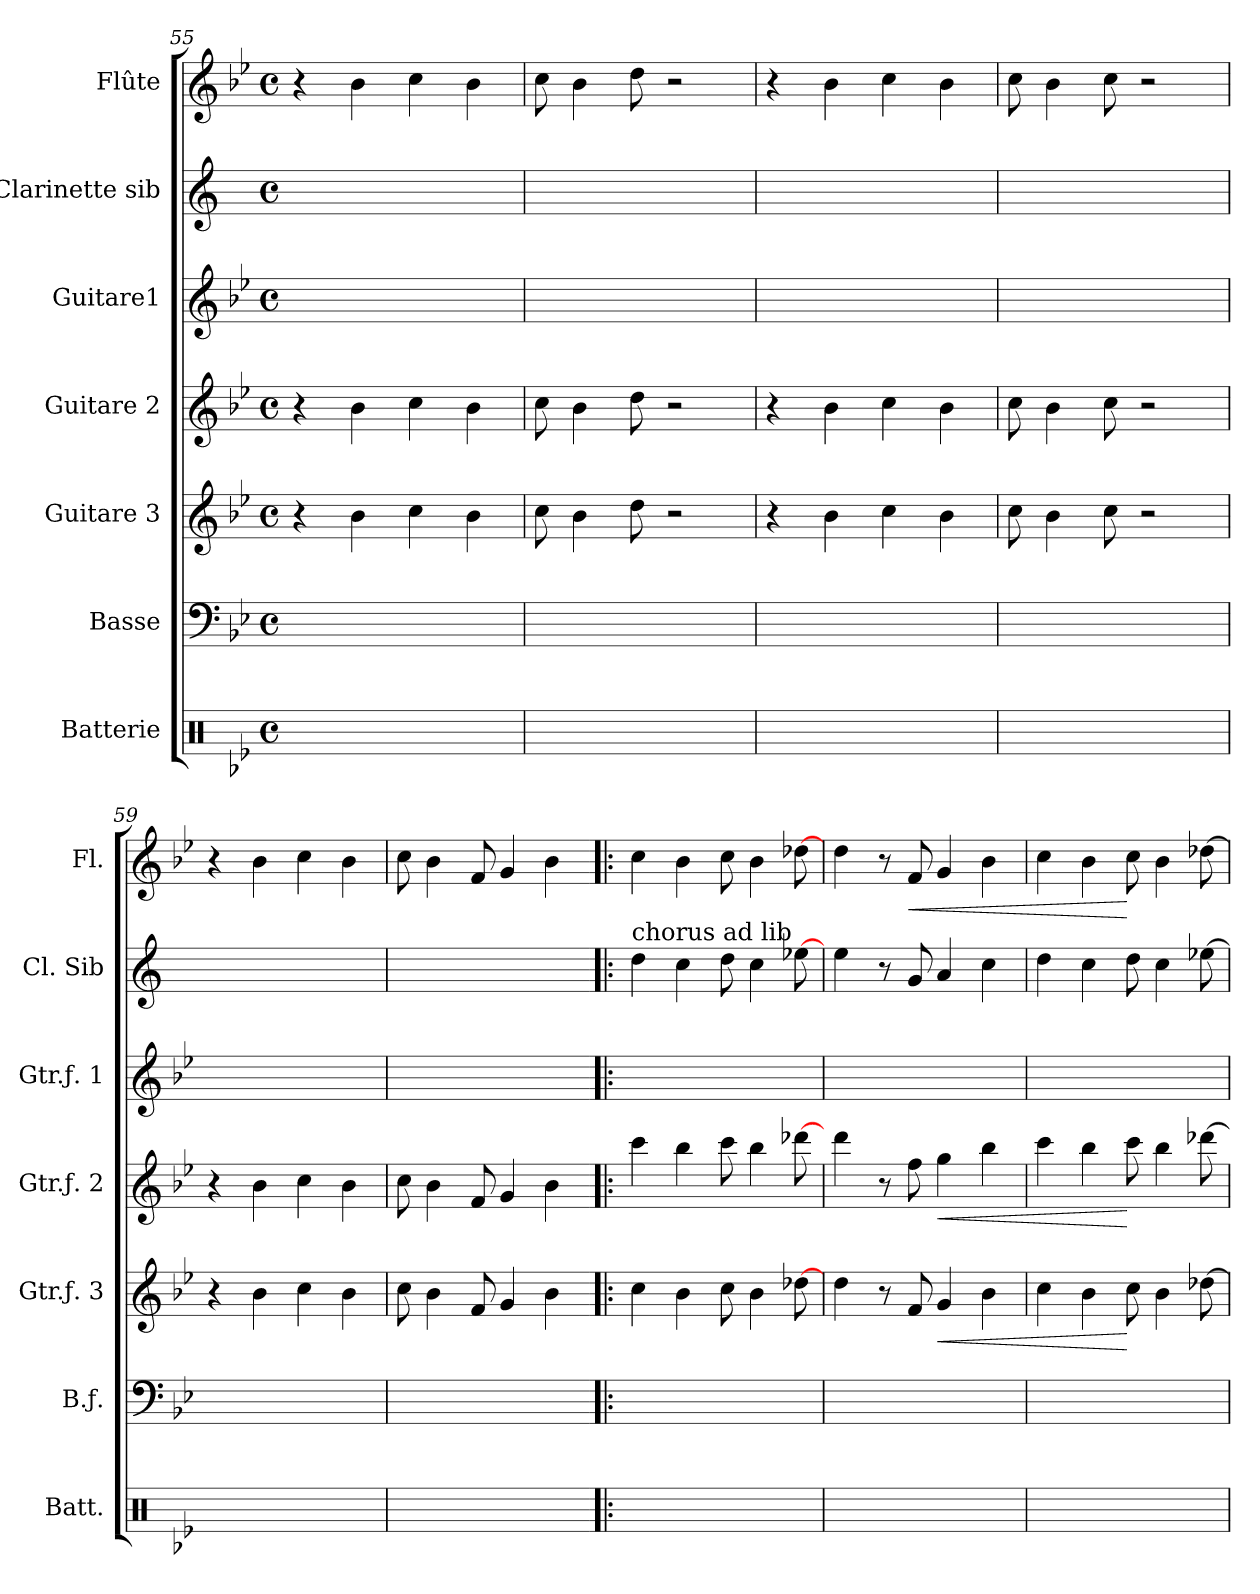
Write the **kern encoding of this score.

**kern	**kern	**kern	**dynam	**kern	**dynam	**kern	**kern	**kern	**dynam
*part7	*part6	*part5	*part5	*part4	*part4	*part3	*part2	*part1	*part1
*staff7	*staff6	*staff5	*staff5	*staff4	*staff4	*staff3	*staff2	*staff1	*staff1
*I"Batterie	*I"Basse	*I"Guitare 3	*	*I"Guitare  2	*	*I"Guitare1	*I"Clarinette sib	*I"Flûte	*
*I'Batt.	*I'B.ƒ.	*I'Gtr.ƒ. 3	*	*I'Gtr.ƒ. 2	*	*I'Gtr.ƒ. 1	*I'Cl. Sib	*I'Fl.	*
*clefX	*clefF4	*clefG2	*	*clefG2	*	*clefG2	*clefG2	*clefG2	*
*	*ITrd7c12	*ITrd7c12	*	*ITrd7c12	*	*ITrd7c12	*ITrd1c2	*	*
*k[b-e-]	*k[b-e-]	*k[b-e-]	*	*k[b-e-]	*	*k[b-e-]	*k[b-e-]	*k[b-e-]	*
*B-:	*B-:	*B-:	*	*B-:	*	*B-:	*B-:	*B-:	*
*M4/4	*M4/4	*M4/4	*	*M4/4	*	*M4/4	*M4/4	*M4/4	*
*met(c)	*met(c)	*met(c)	*	*met(c)	*	*met(c)	*met(c)	*met(c)	*
=55	=55	=55	=55	=55	=55	=55	=55	=55	=55
1Rffyy	1Cyy	4r	.	4r	.	1Cyy	1Cyy	4r	.
.	.	4B-\	.	4B-\	.	.	.	4b-\	.
.	.	4c\	.	4c\	.	.	.	4cc\	.
.	.	4B-\	.	4B-\	.	.	.	4b-\	.
=56	=56	=56	=56	=56	=56	=56	=56	=56	=56
1Rffyy	1Cyy	8c\	.	8c\	.	1Cyy	1Cyy	8cc\	.
.	.	4B-\	.	4B-\	.	.	.	4b-\	.
.	.	8d\	.	8d\	.	.	.	8dd\	.
.	.	2r	.	2r	.	.	.	2r	.
!!LO:PB:g=z
=57	=57	=57	=57	=57	=57	=57	=57	=57	=57
1Rffyy	1Cyy	4r	.	4r	.	1Cyy	1Cyy	4r	.
.	.	4B-\	.	4B-\	.	.	.	4b-\	.
.	.	4c\	.	4c\	.	.	.	4cc\	.
.	.	4B-\	.	4B-\	.	.	.	4b-\	.
=58	=58	=58	=58	=58	=58	=58	=58	=58	=58
1Rffyy	1Cyy	8c\	.	8c\	.	1Cyy	1Cyy	8cc\	.
.	.	4B-\	.	4B-\	.	.	.	4b-\	.
.	.	8c\	.	8c\	.	.	.	8cc\	.
.	.	2r	.	2r	.	.	.	2r	.
=59	=59	=59	=59	=59	=59	=59	=59	=59	=59
1Rffyy	1Cyy	4r	.	4r	.	1Cyy	1Cyy	4r	.
.	.	4B-\	.	4B-\	.	.	.	4b-\	.
.	.	4c\	.	4c\	.	.	.	4cc\	.
.	.	4B-\	.	4B-\	.	.	.	4b-\	.
=60	=60	=60	=60	=60	=60	=60	=60	=60	=60
1Rffyy	1Cyy	8c\	.	8c\	.	1Cyy	1Cyy	8cc\	.
.	.	4B-\	.	4B-\	.	.	.	4b-\	.
.	.	8F/	.	8F/	.	.	.	8f/	.
.	.	4G/	.	4G/	.	.	.	4g/	.
.	.	4B-\	.	4B-\	.	.	.	4b-\	.
!!LO:PB:g=z
=61!|:	=61!|:	=61!|:	=61!|:	=61!|:	=61!|:	=61!|:	=61!|:	=61!|:	=61!|:
!	!	!	!	!	!	!	!LO:TX:a:t=chorus ad lib	!	!
1Rffyy	1Cniyy	4c\	.	4cc\	.	1Cniyy	4cc\	4cc\	.
.	.	4B-\	.	4b-\	.	.	4b-\	4b-\	.
.	.	8c\	.	8cc\	.	.	8cc\	8cc\	.
.	.	4B-\	.	4b-\	.	.	4b-\	4b-\	.
.	.	[8d-X\	.	[8dd-X\	.	.	[8dd-X\	[8dd-X\	.
=62	=62	=62	=62	=62	=62	=62	=62	=62	=62
1Rffyy	1Cyy	4d\	.	4dd\	.	1Cyy	4dd\	4dd\	.
.	.	8r	.	8r	.	.	8r	8r	.
!	!	!	!	!	!	!	!	!	!LO:HP:b
.	.	8F/	.	8f\	.	.	8f/	8f/	<
!	!	!	!LO:HP:b	!	!LO:HP:b	!	!	!	!
.	.	4G/	<	4g\	<	.	4g/	4g/	.
.	.	4B-\	.	4b-\	.	.	4b-\	4b-\	.
=63	=63	=63	=63	=63	=63	=63	=63	=63	=63
1Rffyy	1Cyy	4c\	.	4cc\	.	1Cyy	4cc\	4cc\	.
.	.	4B-\	.	4b-\	.	.	4b-\	4b-\	.
.	.	8c\	[	8cc\	[	.	8cc\	8cc\	[
.	.	4B-\	.	4b-\	.	.	4b-\	4b-\	.
.	.	[8d-X\	.	[8dd-X\	.	.	[8dd-X\	[8dd-X\	.
=	=	=	=	=	=	=	=	=	=
*-	*-	*-	*-	*-	*-	*-	*-	*-	*-
